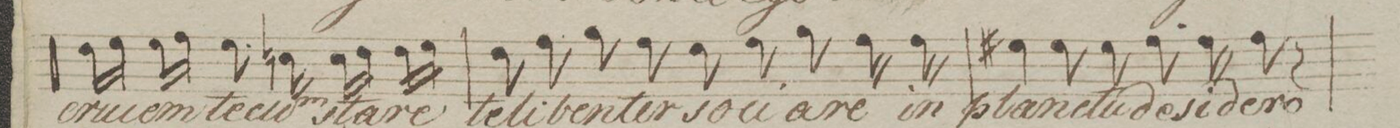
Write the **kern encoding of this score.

**kern	**text	**dynam
*I"Cant.	*	*
*clefC1	*	*
*k[b-e-a-]	*	*
*met(c)	*	*
*M4/4	*	*
16b-\LL	cru-	.
16cc\JJ	.	.
16b-\LL	-cem	.
16cc\JJ	.	.
8.cc\	te-	.
16aX\	-cum	.
16a\LL	sta-	.
16b-\JJ	.	.
16b-\LL	-re	.
16cc\JJ	.	.
=30	=30	=30
8b-\	te	.
8dd\	li-	.
8ee-\	-ben-	.
8dd\	-ter	.
8ccX\	so-	.
8dd\	-ci-	.
8ee-\	-a-	.
16dd\	-re	.
16dd\	in	.
=31	=31	=31
4cc#\	plan-	.
8cc#\	-ctu	.
8cc#\	de-	.
8.dd\	-si-	.
16dd\	-de-	.
8dd\	-ro	.
8r	.	.
=32	=32	=32
*-	*-	*-
